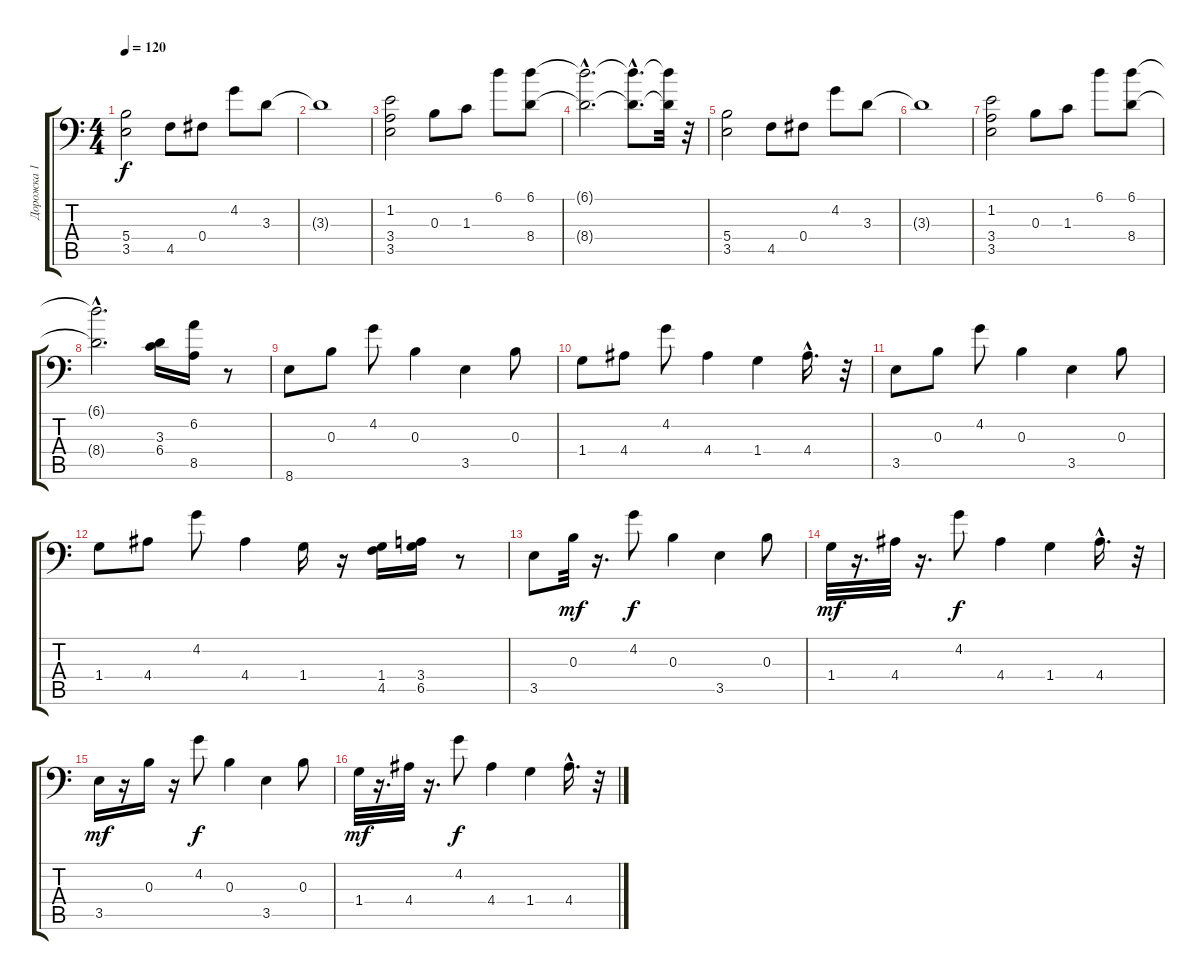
\track ("Дорожка 1" "Дорожка 1") {instrument distortionguitar}
\staff {score tabs}
\tuning (Ab3 Eb3 B2 Gb2 Db2 Ab1) {hide}
\ts (4 4)
\tempo 120
\clef f4
\ks c
(5.4 3.5).2{dy f instrument distortionguitar} 4.5.8 0.4.8 4.2.8 3.3.8 |
3.3{t}.1 |
(1.2 3.4 3.5).2 0.3.8 1.3.8 6.1.8 (6.1 8.4).8 |
(6.1{hac t} 8.4{hac t}).2{d} (6.1{hac t} 8.4{hac t}).8{d} (6.1{t} 8.4{t}).32 r.32 |
(5.4 3.5).2 4.5.8 0.4.8 4.2.8 3.3.8 |
3.3{t}.1 |
(1.2 3.4 3.5).2 0.3.8 1.3.8 6.1.8 (6.1 8.4).8 |
(6.1{hac t} 8.4{hac t}).2{d} (3.3 6.4).16 (6.2 8.5).16 r.8 |
8.6.8 0.3.8 4.2.8 0.3.4 3.5.4 0.3.8 |
1.4.8 4.4.8 4.2.8 4.4.4 1.4.4 4.4{hac}.16{d} r.32 |
3.5.8 0.3.8 4.2.8 0.3.4 3.5.4 0.3.8 |
1.4.8 4.4.8 4.2.8 4.4.4 1.4.16 r.16 (1.4 4.5).16 (3.4 6.5).16 r.8 |
3.5.8 0.3.32{dy mf} r.16{d} 4.2.8{dy f} 0.3.4 3.5.4 0.3.8 |
1.4.32{dy mf} r.16{d} 4.4.32 r.16{d} 4.2.8{dy f} 4.4.4 1.4.4 4.4{hac}.16{d} r.32 |
3.5.16{dy mf} r.16 0.3.16 r.16 4.2.8{dy f} 0.3.4 3.5.4 0.3.8 |
1.4.32{dy mf} r.16{d} 4.4.32 r.16{d} 4.2.8{dy f} 4.4.4 1.4.4 4.4{hac}.16{d} r.32
